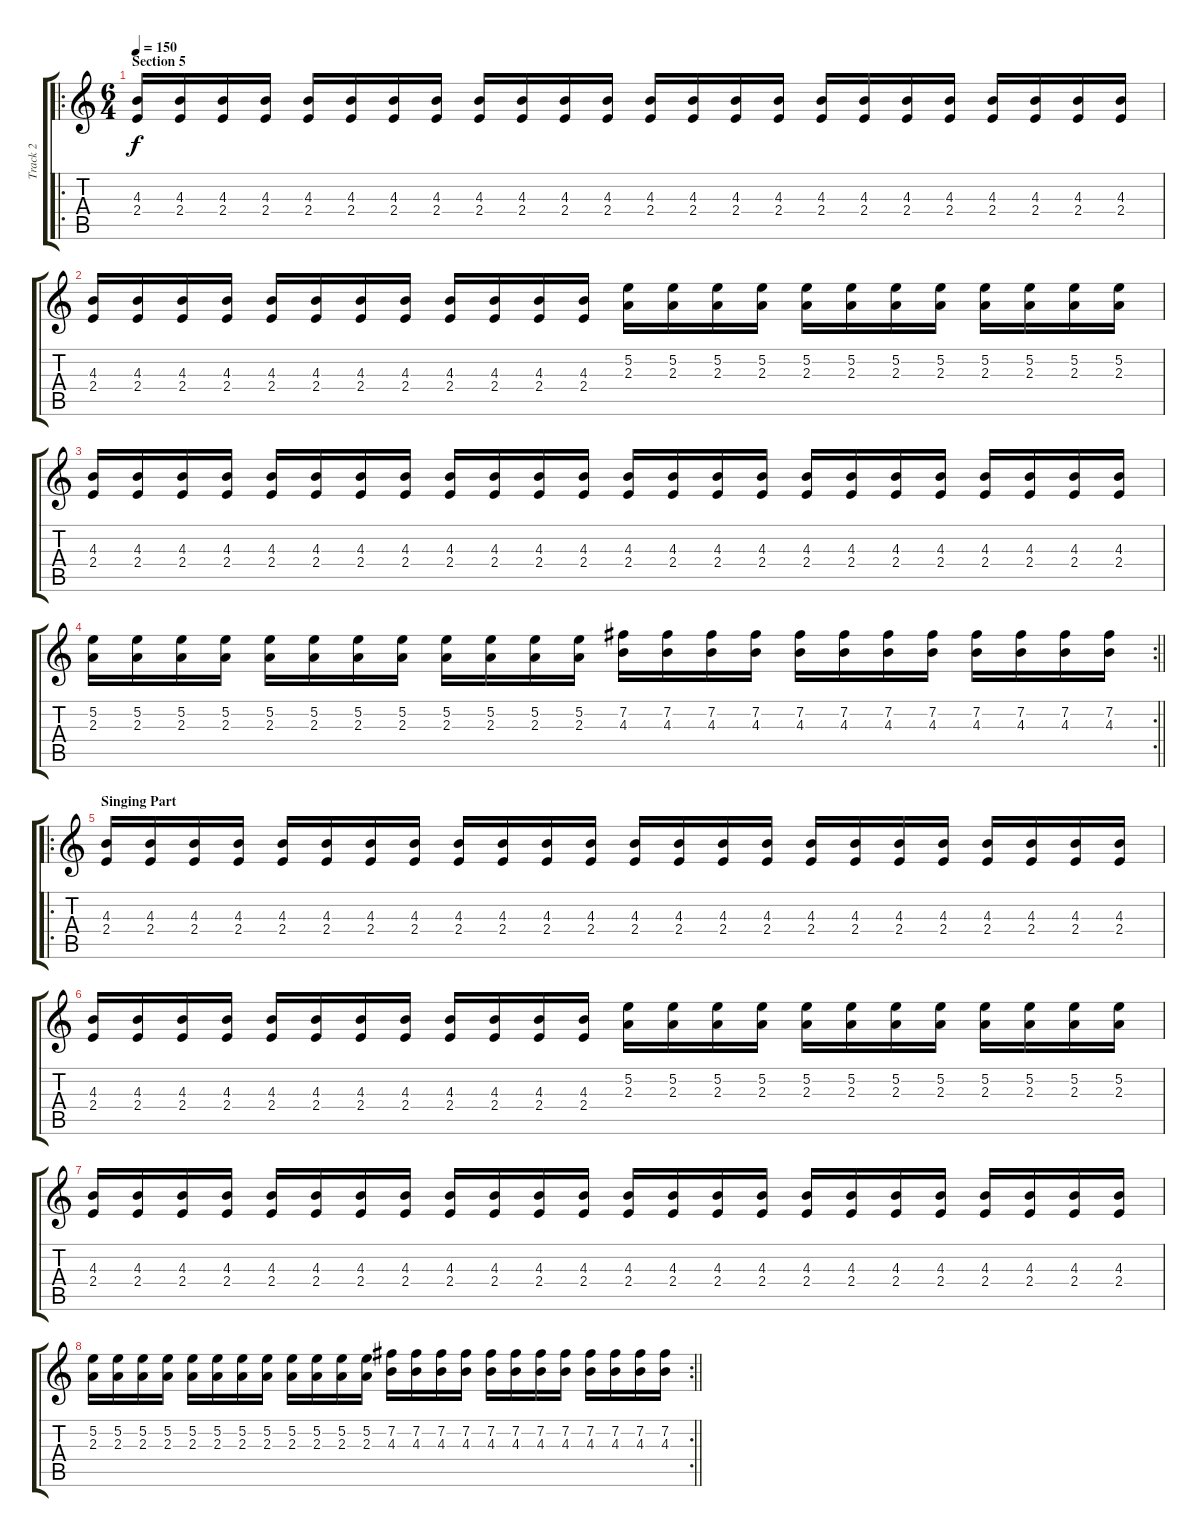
\track ("Track 2" "Track 2") {instrument overdrivenguitar}
\staff {score tabs}
\tuning (E4 B3 G3 D3 A2 E2) {hide}
\ro
\ts (6 4)
\section ("" "Section 5")
\tempo 150
\clef g2
\ks c
(4.3 2.4).16{dy f} (4.3 2.4).16 (4.3 2.4).16 (4.3 2.4).16 (4.3 2.4).16 (4.3 2.4).16 (4.3 2.4).16 (4.3 2.4).16 (4.3 2.4).16 (4.3 2.4).16 (4.3 2.4).16 (4.3 2.4).16 (4.3 2.4).16 (4.3 2.4).16 (4.3 2.4).16 (4.3 2.4).16 (4.3 2.4).16 (4.3 2.4).16 (4.3 2.4).16 (4.3 2.4).16 (4.3 2.4).16 (4.3 2.4).16 (4.3 2.4).16 (4.3 2.4).16 |
(4.3 2.4).16 (4.3 2.4).16 (4.3 2.4).16 (4.3 2.4).16 (4.3 2.4).16 (4.3 2.4).16 (4.3 2.4).16 (4.3 2.4).16 (4.3 2.4).16 (4.3 2.4).16 (4.3 2.4).16 (4.3 2.4).16 (5.2 2.3).16 (5.2 2.3).16 (5.2 2.3).16 (5.2 2.3).16 (5.2 2.3).16 (5.2 2.3).16 (5.2 2.3).16 (5.2 2.3).16 (5.2 2.3).16 (5.2 2.3).16 (5.2 2.3).16 (5.2 2.3).16 |
(4.3 2.4).16 (4.3 2.4).16 (4.3 2.4).16 (4.3 2.4).16 (4.3 2.4).16 (4.3 2.4).16 (4.3 2.4).16 (4.3 2.4).16 (4.3 2.4).16 (4.3 2.4).16 (4.3 2.4).16 (4.3 2.4).16 (4.3 2.4).16 (4.3 2.4).16 (4.3 2.4).16 (4.3 2.4).16 (4.3 2.4).16 (4.3 2.4).16 (4.3 2.4).16 (4.3 2.4).16 (4.3 2.4).16 (4.3 2.4).16 (4.3 2.4).16 (4.3 2.4).16 |
\rc 2
\barLineRight lightlight
(5.2 2.3).16 (5.2 2.3).16 (5.2 2.3).16 (5.2 2.3).16 (5.2 2.3).16 (5.2 2.3).16 (5.2 2.3).16 (5.2 2.3).16 (5.2 2.3).16 (5.2 2.3).16 (5.2 2.3).16 (5.2 2.3).16 (7.2 4.3).16 (7.2 4.3).16 (7.2 4.3).16 (7.2 4.3).16 (7.2 4.3).16 (7.2 4.3).16 (7.2 4.3).16 (7.2 4.3).16 (7.2 4.3).16 (7.2 4.3).16 (7.2 4.3).16 (7.2 4.3).16 |
\ro
\section ("" "Singing Part")
(4.3 2.4).16 (4.3 2.4).16 (4.3 2.4).16 (4.3 2.4).16 (4.3 2.4).16 (4.3 2.4).16 (4.3 2.4).16 (4.3 2.4).16 (4.3 2.4).16 (4.3 2.4).16 (4.3 2.4).16 (4.3 2.4).16 (4.3 2.4).16 (4.3 2.4).16 (4.3 2.4).16 (4.3 2.4).16 (4.3 2.4).16 (4.3 2.4).16 (4.3 2.4).16 (4.3 2.4).16 (4.3 2.4).16 (4.3 2.4).16 (4.3 2.4).16 (4.3 2.4).16 |
(4.3 2.4).16 (4.3 2.4).16 (4.3 2.4).16 (4.3 2.4).16 (4.3 2.4).16 (4.3 2.4).16 (4.3 2.4).16 (4.3 2.4).16 (4.3 2.4).16 (4.3 2.4).16 (4.3 2.4).16 (4.3 2.4).16 (5.2 2.3).16 (5.2 2.3).16 (5.2 2.3).16 (5.2 2.3).16 (5.2 2.3).16 (5.2 2.3).16 (5.2 2.3).16 (5.2 2.3).16 (5.2 2.3).16 (5.2 2.3).16 (5.2 2.3).16 (5.2 2.3).16 |
(4.3 2.4).16 (4.3 2.4).16 (4.3 2.4).16 (4.3 2.4).16 (4.3 2.4).16 (4.3 2.4).16 (4.3 2.4).16 (4.3 2.4).16 (4.3 2.4).16 (4.3 2.4).16 (4.3 2.4).16 (4.3 2.4).16 (4.3 2.4).16 (4.3 2.4).16 (4.3 2.4).16 (4.3 2.4).16 (4.3 2.4).16 (4.3 2.4).16 (4.3 2.4).16 (4.3 2.4).16 (4.3 2.4).16 (4.3 2.4).16 (4.3 2.4).16 (4.3 2.4).16 |
\rc 2
\barLineRight lightlight
(5.2 2.3).16 (5.2 2.3).16 (5.2 2.3).16 (5.2 2.3).16 (5.2 2.3).16 (5.2 2.3).16 (5.2 2.3).16 (5.2 2.3).16 (5.2 2.3).16 (5.2 2.3).16 (5.2 2.3).16 (5.2 2.3).16 (7.2 4.3).16 (7.2 4.3).16 (7.2 4.3).16 (7.2 4.3).16 (7.2 4.3).16 (7.2 4.3).16 (7.2 4.3).16 (7.2 4.3).16 (7.2 4.3).16 (7.2 4.3).16 (7.2 4.3).16 (7.2 4.3).16
